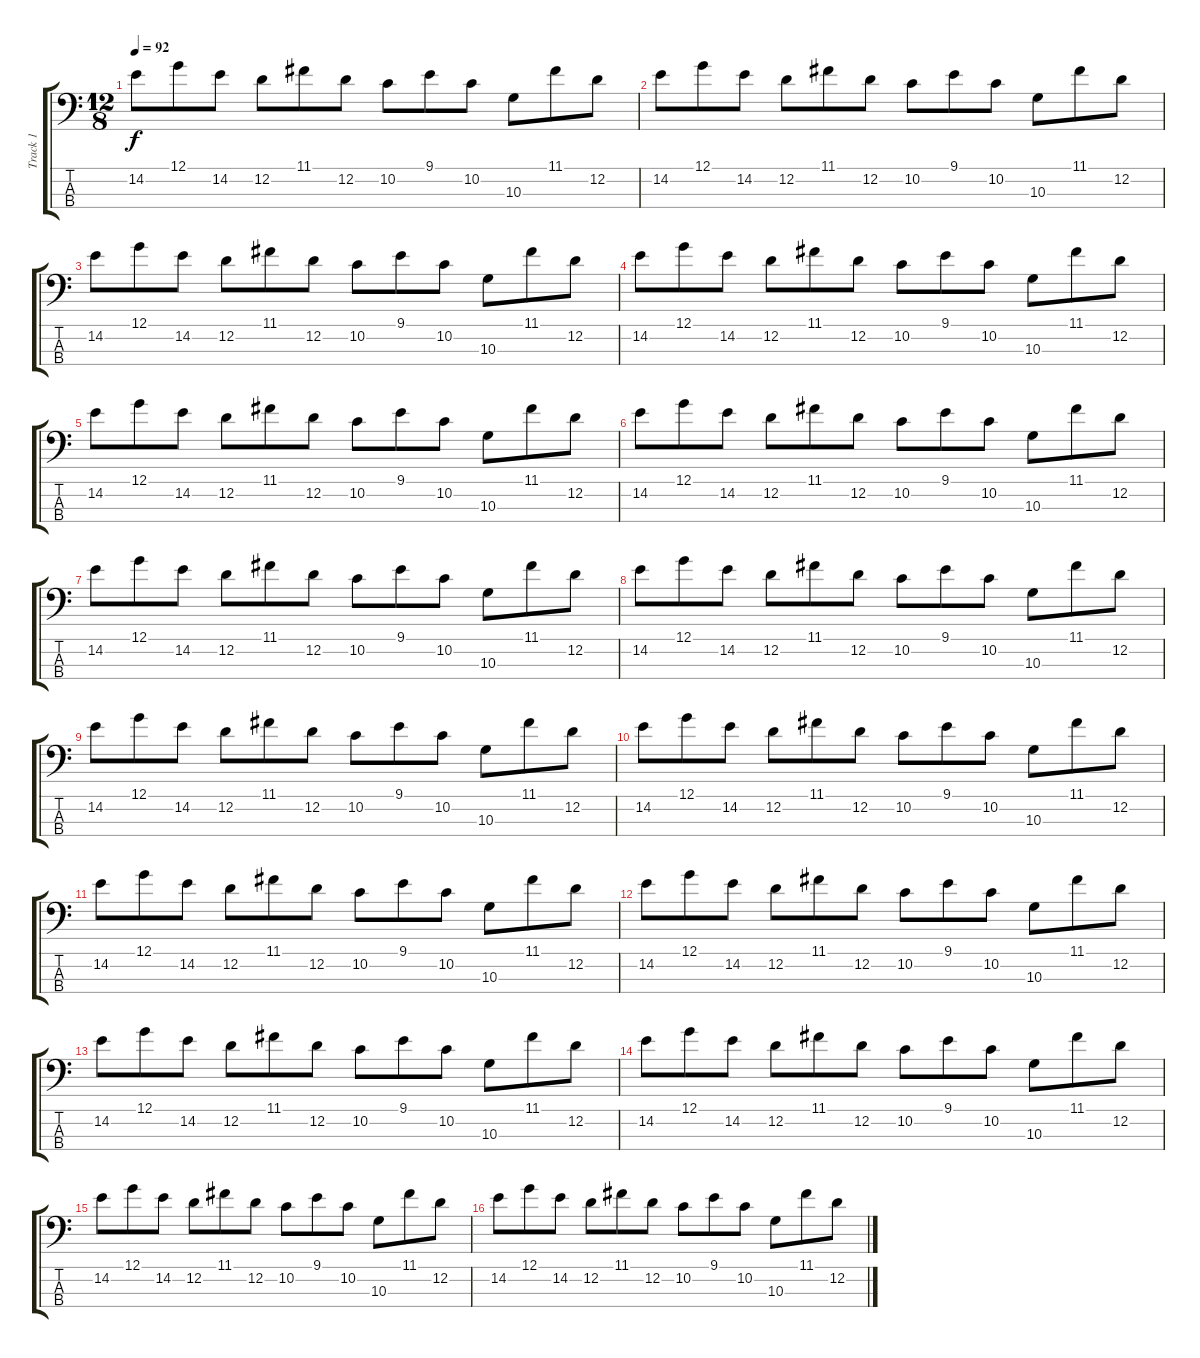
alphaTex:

\track ("Track 1" "Track 1") {instrument electricbassfinger}
\staff {score tabs}
\tuning (G2 D2 A1 E1) {hide}
\ts (12 8)
\tempo 92
\clef f4
\ks c
14.2.8{dy f instrument electricbassfinger} 12.1.8 14.2.8 12.2.8 11.1.8 12.2.8 10.2.8 9.1.8 10.2.8 10.3.8 11.1.8 12.2.8 |
14.2.8 12.1.8 14.2.8 12.2.8 11.1.8 12.2.8 10.2.8 9.1.8 10.2.8 10.3.8 11.1.8 12.2.8 |
14.2.8 12.1.8 14.2.8 12.2.8 11.1.8 12.2.8 10.2.8 9.1.8 10.2.8 10.3.8 11.1.8 12.2.8 |
14.2.8 12.1.8 14.2.8 12.2.8 11.1.8 12.2.8 10.2.8 9.1.8 10.2.8 10.3.8 11.1.8 12.2.8 |
14.2.8 12.1.8 14.2.8 12.2.8 11.1.8 12.2.8 10.2.8 9.1.8 10.2.8 10.3.8 11.1.8 12.2.8 |
14.2.8 12.1.8 14.2.8 12.2.8 11.1.8 12.2.8 10.2.8 9.1.8 10.2.8 10.3.8 11.1.8 12.2.8 |
14.2.8 12.1.8 14.2.8 12.2.8 11.1.8 12.2.8 10.2.8 9.1.8 10.2.8 10.3.8 11.1.8 12.2.8 |
14.2.8 12.1.8 14.2.8 12.2.8 11.1.8 12.2.8 10.2.8 9.1.8 10.2.8 10.3.8 11.1.8 12.2.8 |
14.2.8 12.1.8 14.2.8 12.2.8 11.1.8 12.2.8 10.2.8 9.1.8 10.2.8 10.3.8 11.1.8 12.2.8 |
14.2.8 12.1.8 14.2.8 12.2.8 11.1.8 12.2.8 10.2.8 9.1.8 10.2.8 10.3.8 11.1.8 12.2.8 |
14.2.8 12.1.8 14.2.8 12.2.8 11.1.8 12.2.8 10.2.8 9.1.8 10.2.8 10.3.8 11.1.8 12.2.8 |
14.2.8 12.1.8 14.2.8 12.2.8 11.1.8 12.2.8 10.2.8 9.1.8 10.2.8 10.3.8 11.1.8 12.2.8 |
14.2.8 12.1.8 14.2.8 12.2.8 11.1.8 12.2.8 10.2.8 9.1.8 10.2.8 10.3.8 11.1.8 12.2.8 |
14.2.8 12.1.8 14.2.8 12.2.8 11.1.8 12.2.8 10.2.8 9.1.8 10.2.8 10.3.8 11.1.8 12.2.8 |
14.2.8 12.1.8 14.2.8 12.2.8 11.1.8 12.2.8 10.2.8 9.1.8 10.2.8 10.3.8 11.1.8 12.2.8 |
14.2.8 12.1.8 14.2.8 12.2.8 11.1.8 12.2.8 10.2.8 9.1.8 10.2.8 10.3.8 11.1.8 12.2.8
